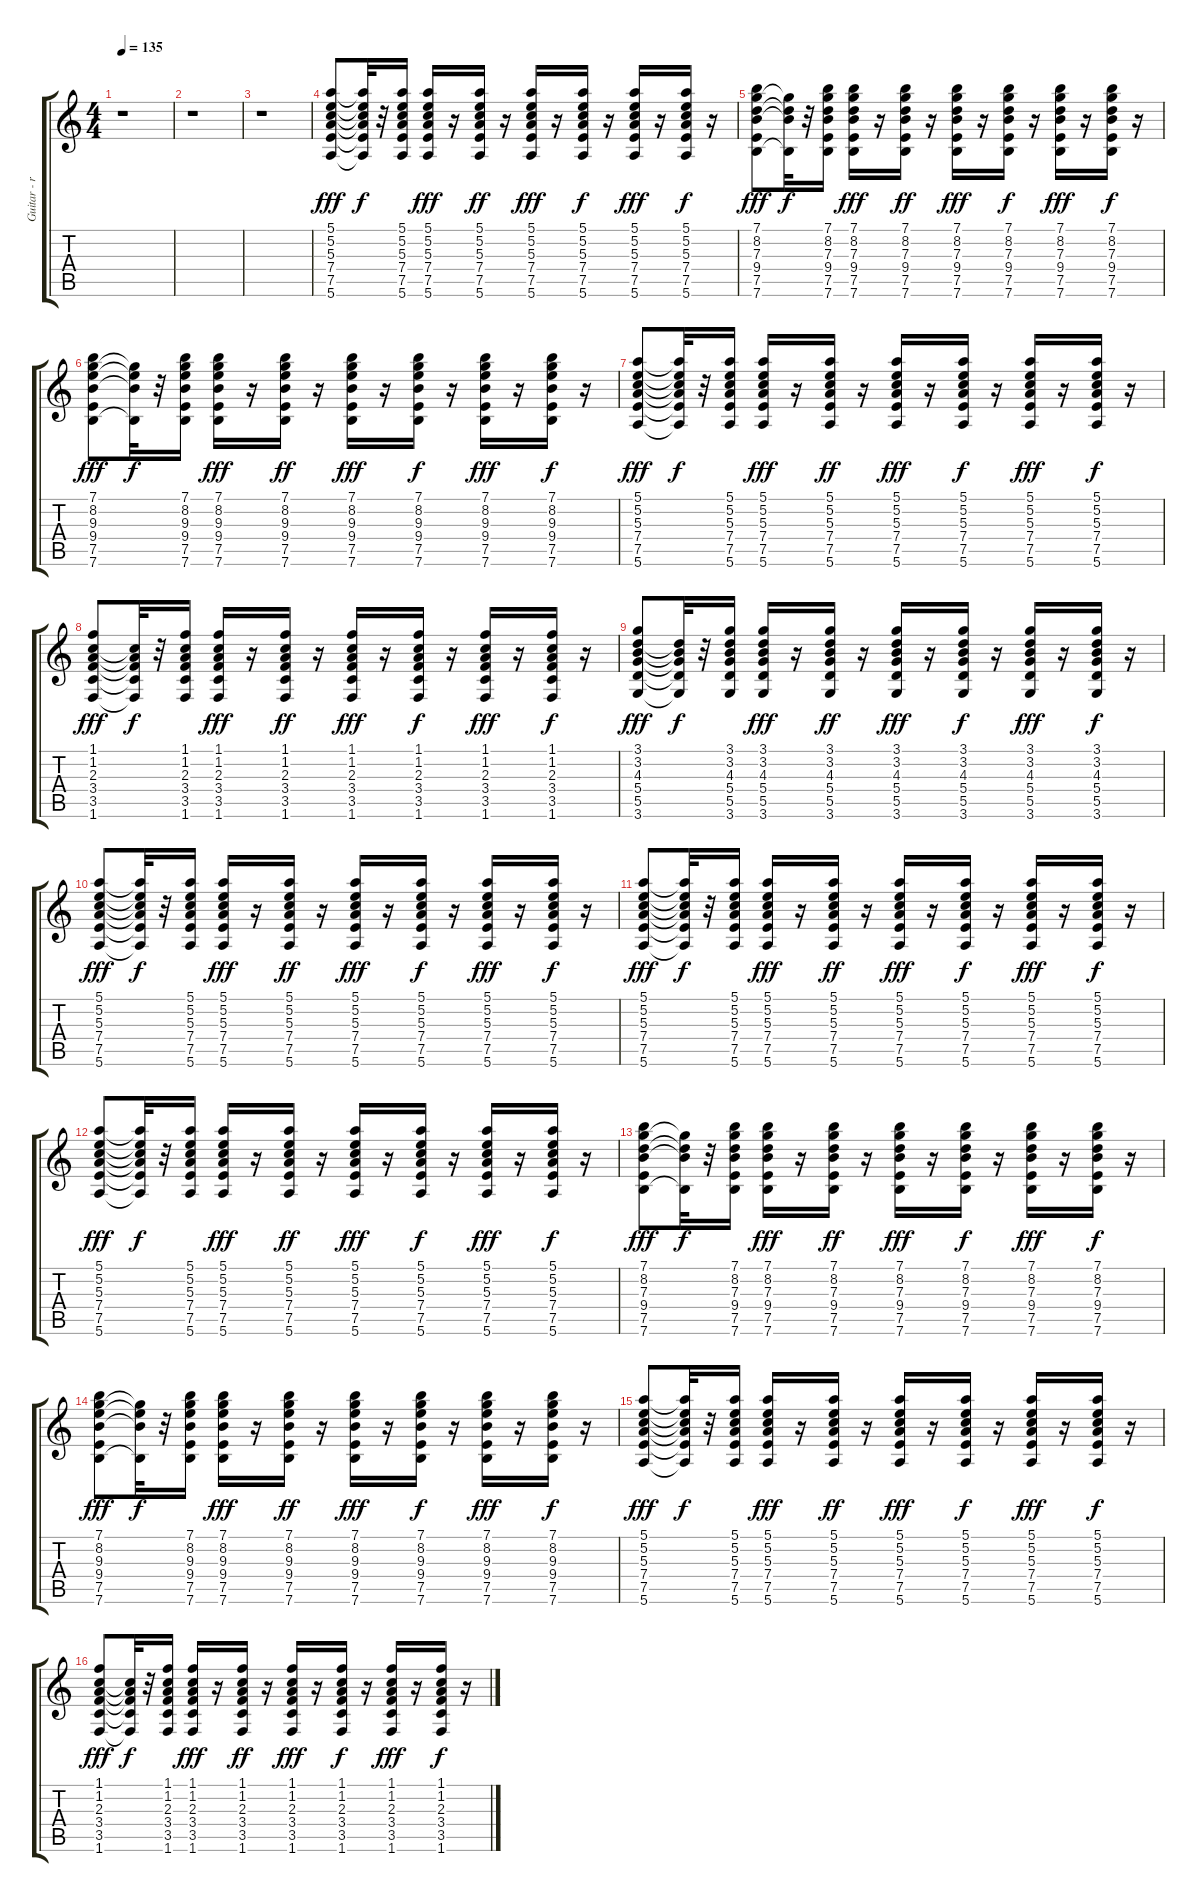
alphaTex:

\track ("Guitar - rithm" "Guitar - r") {instrument acousticguitarsteel}
\staff {score tabs}
\tuning (E4 B3 G3 D3 A2 E2) {hide}
\ts (4 4)
\tempo 135
\clef g2
\ks c
r.1{dy f} |
r.1 |
r.1 |
(5.1 5.2 5.3 7.4 7.5 5.6).8{dy fff} (5.1{t} 5.2{t} 5.3{t} 7.4{t} 7.5{t} 5.6{t}).32{dy f} r.32 (5.1 5.2 5.3 7.4 7.5 5.6).16 (5.1 5.2 5.3 7.4 7.5 5.6).16{dy fff} r.16 (5.1 5.2 5.3 7.4 7.5 5.6).16{dy ff} r.16 (5.1 5.2 5.3 7.4 7.5 5.6).16{dy fff} r.16 (5.1 5.2 5.3 7.4 7.5 5.6).16{dy f} r.16 (5.1 5.2 5.3 7.4 7.5 5.6).16{dy fff} r.16 (5.1 5.2 5.3 7.4 7.5 5.6).16{dy f} r.16 |
(7.1 8.2 7.3 9.4 7.5 7.6).8{dy fff} (8.2{t} 7.3{t} 9.4{t} 7.6{t}).32{dy f} r.32 (7.1 8.2 7.3 9.4 7.5 7.6).16 (7.1 8.2 7.3 9.4 7.5 7.6).16{dy fff} r.16 (7.1 8.2 7.3 9.4 7.5 7.6).16{dy ff} r.16 (7.1 8.2 7.3 9.4 7.5 7.6).16{dy fff} r.16 (7.1 8.2 7.3 9.4 7.5 7.6).16{dy f} r.16 (7.1 8.2 7.3 9.4 7.5 7.6).16{dy fff} r.16 (7.1 8.2 7.3 9.4 7.5 7.6).16{dy f} r.16 |
(7.1 8.2 9.3 9.4 7.5 7.6).8{dy fff} (8.2{t} 9.3{t} 9.4{t} 7.6{t}).32{dy f} r.32 (7.1 8.2 9.3 9.4 7.5 7.6).16 (7.1 8.2 9.3 9.4 7.5 7.6).16{dy fff} r.16 (7.1 8.2 9.3 9.4 7.5 7.6).16{dy ff} r.16 (7.1 8.2 9.3 9.4 7.5 7.6).16{dy fff} r.16 (7.1 8.2 9.3 9.4 7.5 7.6).16{dy f} r.16 (7.1 8.2 9.3 9.4 7.5 7.6).16{dy fff} r.16 (7.1 8.2 9.3 9.4 7.5 7.6).16{dy f} r.16 |
(5.1 5.2 5.3 7.4 7.5 5.6).8{dy fff} (5.1{t} 5.2{t} 5.3{t} 7.4{t} 7.5{t} 5.6{t}).32{dy f} r.32 (5.1 5.2 5.3 7.4 7.5 5.6).16 (5.1 5.2 5.3 7.4 7.5 5.6).16{dy fff} r.16 (5.1 5.2 5.3 7.4 7.5 5.6).16{dy ff} r.16 (5.1 5.2 5.3 7.4 7.5 5.6).16{dy fff} r.16 (5.1 5.2 5.3 7.4 7.5 5.6).16{dy f} r.16 (5.1 5.2 5.3 7.4 7.5 5.6).16{dy fff} r.16 (5.1 5.2 5.3 7.4 7.5 5.6).16{dy f} r.16 |
(1.1 1.2 2.3 3.4 3.5 1.6).8{dy fff} (1.2{t} 2.3{t} 3.4{t} 3.5{t} 1.6{t}).32{dy f} r.32 (1.1 1.2 2.3 3.4 3.5 1.6).16 (1.1 1.2 2.3 3.4 3.5 1.6).16{dy fff} r.16 (1.1 1.2 2.3 3.4 3.5 1.6).16{dy ff} r.16 (1.1 1.2 2.3 3.4 3.5 1.6).16{dy fff} r.16 (1.1 1.2 2.3 3.4 3.5 1.6).16{dy f} r.16 (1.1 1.2 2.3 3.4 3.5 1.6).16{dy fff} r.16 (1.1 1.2 2.3 3.4 3.5 1.6).16{dy f} r.16 |
(3.1 3.2 4.3 5.4 5.5 3.6).8{dy fff} (3.2{t} 4.3{t} 5.4{t} 5.5{t} 3.6{t}).32{dy f} r.32 (3.1 3.2 4.3 5.4 5.5 3.6).16 (3.1 3.2 4.3 5.4 5.5 3.6).16{dy fff} r.16 (3.1 3.2 4.3 5.4 5.5 3.6).16{dy ff} r.16 (3.1 3.2 4.3 5.4 5.5 3.6).16{dy fff} r.16 (3.1 3.2 4.3 5.4 5.5 3.6).16{dy f} r.16 (3.1 3.2 4.3 5.4 5.5 3.6).16{dy fff} r.16 (3.1 3.2 4.3 5.4 5.5 3.6).16{dy f} r.16 |
(5.1 5.2 5.3 7.4 7.5 5.6).8{dy fff} (5.1{t} 5.2{t} 5.3{t} 7.4{t} 7.5{t} 5.6{t}).32{dy f} r.32 (5.1 5.2 5.3 7.4 7.5 5.6).16 (5.1 5.2 5.3 7.4 7.5 5.6).16{dy fff} r.16 (5.1 5.2 5.3 7.4 7.5 5.6).16{dy ff} r.16 (5.1 5.2 5.3 7.4 7.5 5.6).16{dy fff} r.16 (5.1 5.2 5.3 7.4 7.5 5.6).16{dy f} r.16 (5.1 5.2 5.3 7.4 7.5 5.6).16{dy fff} r.16 (5.1 5.2 5.3 7.4 7.5 5.6).16{dy f} r.16 |
(5.1 5.2 5.3 7.4 7.5 5.6).8{dy fff} (5.1{t} 5.2{t} 5.3{t} 7.4{t} 7.5{t} 5.6{t}).32{dy f} r.32 (5.1 5.2 5.3 7.4 7.5 5.6).16 (5.1 5.2 5.3 7.4 7.5 5.6).16{dy fff} r.16 (5.1 5.2 5.3 7.4 7.5 5.6).16{dy ff} r.16 (5.1 5.2 5.3 7.4 7.5 5.6).16{dy fff} r.16 (5.1 5.2 5.3 7.4 7.5 5.6).16{dy f} r.16 (5.1 5.2 5.3 7.4 7.5 5.6).16{dy fff} r.16 (5.1 5.2 5.3 7.4 7.5 5.6).16{dy f} r.16 |
(5.1 5.2 5.3 7.4 7.5 5.6).8{dy fff} (5.1{t} 5.2{t} 5.3{t} 7.4{t} 7.5{t} 5.6{t}).32{dy f} r.32 (5.1 5.2 5.3 7.4 7.5 5.6).16 (5.1 5.2 5.3 7.4 7.5 5.6).16{dy fff} r.16 (5.1 5.2 5.3 7.4 7.5 5.6).16{dy ff} r.16 (5.1 5.2 5.3 7.4 7.5 5.6).16{dy fff} r.16 (5.1 5.2 5.3 7.4 7.5 5.6).16{dy f} r.16 (5.1 5.2 5.3 7.4 7.5 5.6).16{dy fff} r.16 (5.1 5.2 5.3 7.4 7.5 5.6).16{dy f} r.16 |
(7.1 8.2 7.3 9.4 7.5 7.6).8{dy fff} (8.2{t} 7.3{t} 9.4{t} 7.6{t}).32{dy f} r.32 (7.1 8.2 7.3 9.4 7.5 7.6).16 (7.1 8.2 7.3 9.4 7.5 7.6).16{dy fff} r.16 (7.1 8.2 7.3 9.4 7.5 7.6).16{dy ff} r.16 (7.1 8.2 7.3 9.4 7.5 7.6).16{dy fff} r.16 (7.1 8.2 7.3 9.4 7.5 7.6).16{dy f} r.16 (7.1 8.2 7.3 9.4 7.5 7.6).16{dy fff} r.16 (7.1 8.2 7.3 9.4 7.5 7.6).16{dy f} r.16 |
(7.1 8.2 9.3 9.4 7.5 7.6).8{dy fff} (8.2{t} 9.3{t} 9.4{t} 7.6{t}).32{dy f} r.32 (7.1 8.2 9.3 9.4 7.5 7.6).16 (7.1 8.2 9.3 9.4 7.5 7.6).16{dy fff} r.16 (7.1 8.2 9.3 9.4 7.5 7.6).16{dy ff} r.16 (7.1 8.2 9.3 9.4 7.5 7.6).16{dy fff} r.16 (7.1 8.2 9.3 9.4 7.5 7.6).16{dy f} r.16 (7.1 8.2 9.3 9.4 7.5 7.6).16{dy fff} r.16 (7.1 8.2 9.3 9.4 7.5 7.6).16{dy f} r.16 |
(5.1 5.2 5.3 7.4 7.5 5.6).8{dy fff} (5.1{t} 5.2{t} 5.3{t} 7.4{t} 7.5{t} 5.6{t}).32{dy f} r.32 (5.1 5.2 5.3 7.4 7.5 5.6).16 (5.1 5.2 5.3 7.4 7.5 5.6).16{dy fff} r.16 (5.1 5.2 5.3 7.4 7.5 5.6).16{dy ff} r.16 (5.1 5.2 5.3 7.4 7.5 5.6).16{dy fff} r.16 (5.1 5.2 5.3 7.4 7.5 5.6).16{dy f} r.16 (5.1 5.2 5.3 7.4 7.5 5.6).16{dy fff} r.16 (5.1 5.2 5.3 7.4 7.5 5.6).16{dy f} r.16 |
(1.1 1.2 2.3 3.4 3.5 1.6).8{dy fff} (1.2{t} 2.3{t} 3.4{t} 3.5{t} 1.6{t}).32{dy f} r.32 (1.1 1.2 2.3 3.4 3.5 1.6).16 (1.1 1.2 2.3 3.4 3.5 1.6).16{dy fff} r.16 (1.1 1.2 2.3 3.4 3.5 1.6).16{dy ff} r.16 (1.1 1.2 2.3 3.4 3.5 1.6).16{dy fff} r.16 (1.1 1.2 2.3 3.4 3.5 1.6).16{dy f} r.16 (1.1 1.2 2.3 3.4 3.5 1.6).16{dy fff} r.16 (1.1 1.2 2.3 3.4 3.5 1.6).16{dy f} r.16
